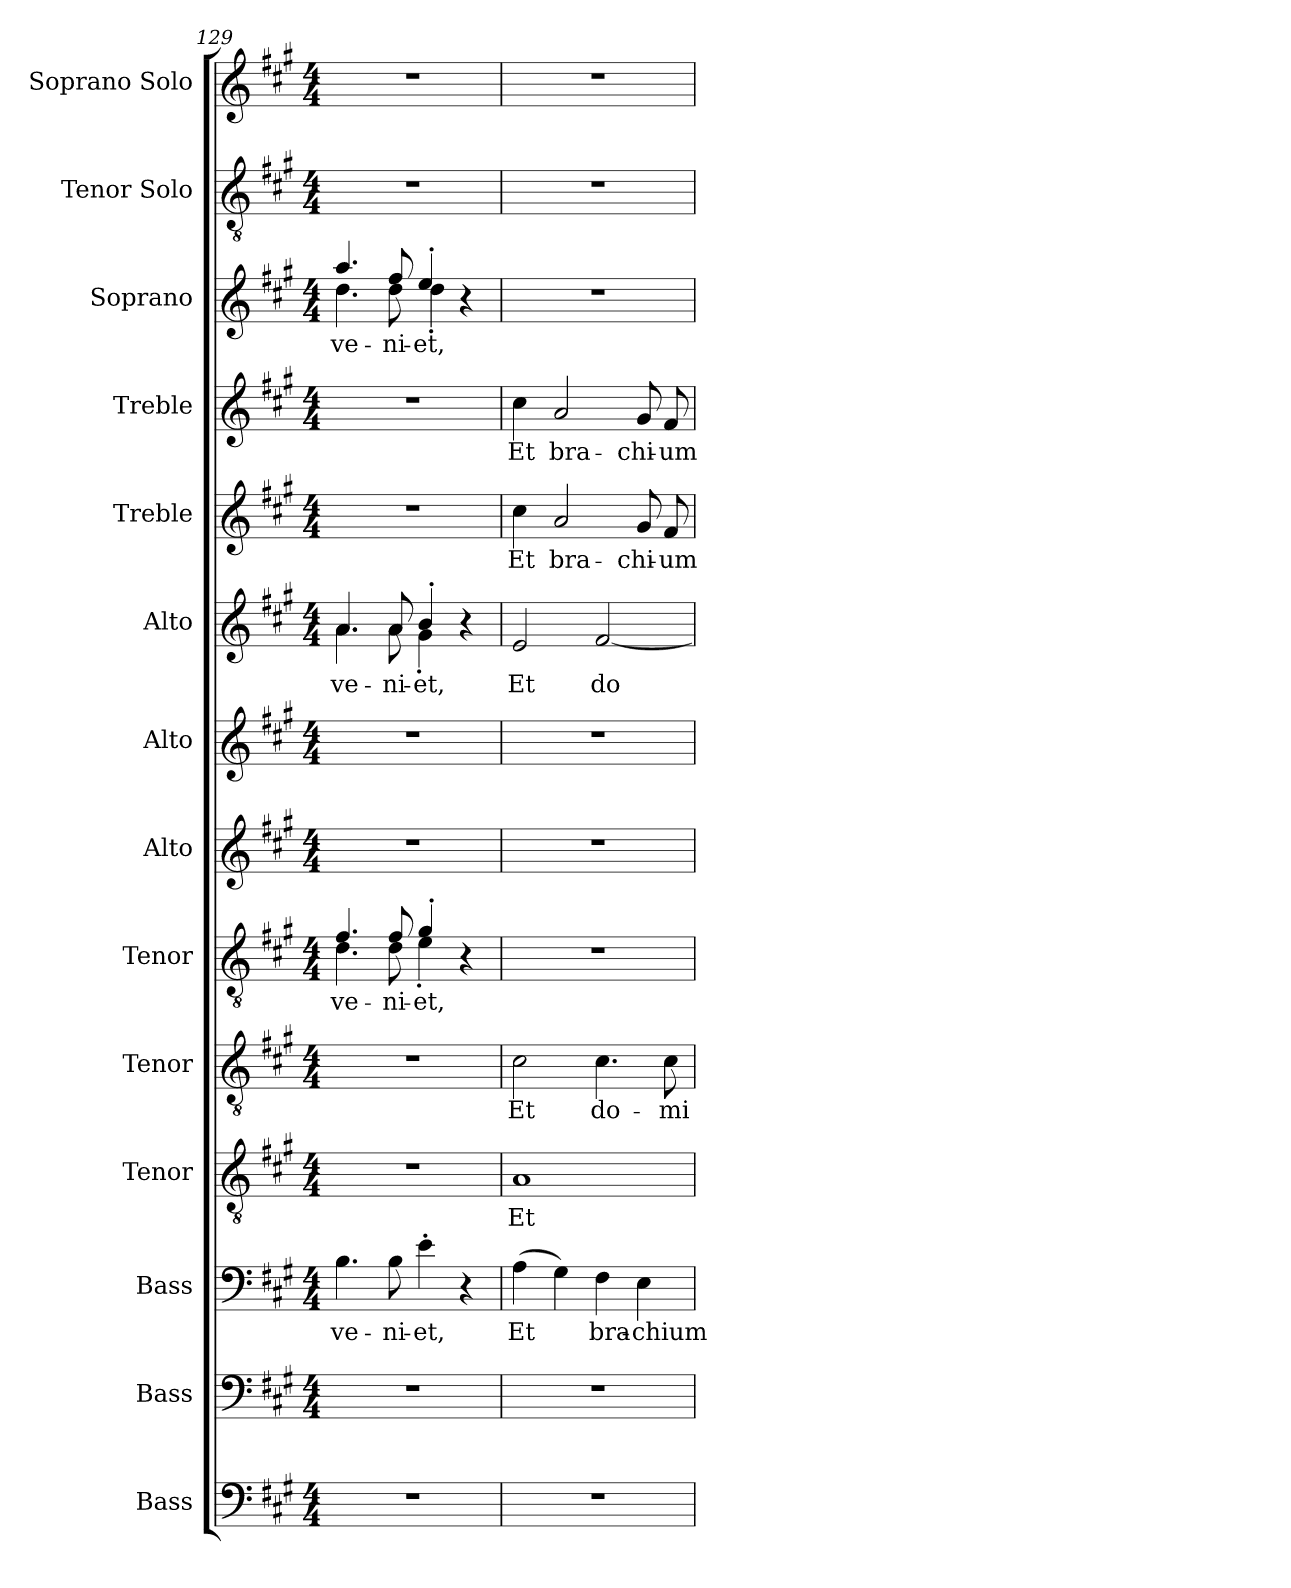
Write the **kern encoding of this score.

**kern	**kern	**kern	**text	**kern	**text	**kern	**text	**kern	**text	**kern	**kern	**kern	**text	**kern	**text	**kern	**text	**kern	**text	**kern	**kern
*part14	*part13	*part12	*part12	*part11	*part11	*part10	*part10	*part9	*part9	*part8	*part7	*part6	*part6	*part5	*part5	*part4	*part4	*part3	*part3	*part2	*part1
*staff14	*staff13	*staff12	*staff12	*staff11	*staff11	*staff10	*staff10	*staff9	*staff9	*staff8	*staff7	*staff6	*staff6	*staff5	*staff5	*staff4	*staff4	*staff3	*staff3	*staff2	*staff1
*I"Bass	*I"Bass	*I"Bass	*	*I"Tenor	*	*I"Tenor	*	*I"Tenor	*	*I"Alto	*I"Alto	*I"Alto	*	*I"Treble	*	*I"Treble	*	*I"Soprano	*	*I"Tenor Solo	*I"Soprano Solo
*I'B. 2.	*I'B. 1.	*I'B.	*	*I'T. 2.	*	*I'T. 1.	*	*I'T.	*	*I'A. 2.	*I'A. 1.	*I'A.	*	*	*	*	*	*I'S.	*	*I'T.  Solo	*I'S.  Solo
*clefF4	*clefF4	*clefF4	*	*clefGv2	*	*clefGv2	*	*clefGv2	*	*clefG2	*clefG2	*clefG2	*	*clefG2	*	*clefG2	*	*clefG2	*	*clefGv2	*clefG2
*	*	*	*	*ITrd7c12	*	*ITrd7c12	*	*ITrd7c12	*	*	*	*	*	*	*	*	*	*	*	*ITrd7c12	*
*k[f#c#g#]	*k[f#c#g#]	*k[f#c#g#]	*	*k[f#c#g#]	*	*k[f#c#g#]	*	*k[f#c#g#]	*	*k[f#c#g#]	*k[f#c#g#]	*k[f#c#g#]	*	*k[f#c#g#]	*	*k[f#c#g#]	*	*k[f#c#g#]	*	*k[f#c#g#]	*k[f#c#g#]
*f#:	*f#:	*f#:	*	*f#:	*	*f#:	*	*f#:	*	*f#:	*f#:	*f#:	*	*f#:	*	*f#:	*	*f#:	*	*f#:	*f#:
*M4/4	*M4/4	*M4/4	*	*M4/4	*	*M4/4	*	*M4/4	*	*M4/4	*M4/4	*M4/4	*	*M4/4	*	*M4/4	*	*M4/4	*	*M4/4	*M4/4
=129	=129	=129	=129	=129	=129	=129	=129	=129	=129	=129	=129	=129	=129	=129	=129	=129	=129	=129	=129	=129	=129
!	!	!	!LO:LY:b:color=#000000	!	!	!	!	!	!	!	!	!	!	!	!	!	!	!	!	!	!
!	!	!	!	!	!	!	!	!	!LO:LY:b:color=#000000	!	!	!	!	!	!	!	!	!	!	!	!
*	*	*	*	*	*	*	*	*^	*	*	*	*	*	*	*	*	*	*	*	*	*
!	!	!	!	!	!	!	!	!	!	!	!	!	!	!LO:LY:b:color=#000000	!	!	!	!	!	!	!	!
*	*	*	*	*	*	*	*	*	*	*	*	*	*^	*	*	*	*	*	*	*	*	*
!	!	!	!	!	!	!	!	!	!	!	!	!	!	!	!	!	!	!	!	!	!LO:LY:b:color=#000000	!	!
*	*	*	*	*	*	*	*	*	*	*	*	*	*	*	*	*	*	*	*	*^	*	*	*
1r	1r	4.Bi\	ve-	1r	.	1r	.	4.F#i/	4.Di\	ve-	1r	1r	4.ai/	4.ai\	ve-	1r	.	1r	.	4.aai/	4.ddi\	ve-	1r	1r
!	!	!	!LO:LY:b:color=#000000	!	!	!	!	!	!	!	!	!	!	!	!	!	!	!	!	!	!	!	!	!
!	!	!	!	!	!	!	!	!	!	!LO:LY:b:color=#000000	!	!	!	!	!	!	!	!	!	!	!	!	!	!
!	!	!	!	!	!	!	!	!	!	!	!	!	!	!	!LO:LY:b:color=#000000	!	!	!	!	!	!	!	!	!
!	!	!	!	!	!	!	!	!	!	!	!	!	!	!	!	!	!	!	!	!	!	!LO:LY:b:color=#000000	!	!
.	.	8Bi\	-ni-	.	.	.	.	8F#i/	8Di\	-ni-	.	.	8ai/	8ai\	-ni-	.	.	.	.	8ff#i/	8ddi\	-ni-	.	.
!	!	!	!LO:LY:b:color=#000000	!	!	!	!	!	!	!	!	!	!	!	!	!	!	!	!	!	!	!	!	!
!	!	!	!	!	!	!	!	!	!	!LO:LY:b:color=#000000	!	!	!	!	!	!	!	!	!	!	!	!	!	!
!	!	!	!	!	!	!	!	!	!	!	!	!	!	!	!LO:LY:b:color=#000000	!	!	!	!	!	!	!	!	!
!	!	!	!	!	!	!	!	!	!	!	!	!	!	!	!	!	!	!	!	!	!	!LO:LY:b:color=#000000	!	!
.	.	4e'i\	-et,	.	.	.	.	4G#'i/	4E'i\	-et,	.	.	4b'i/	4g#'i\	-et,	.	.	.	.	4ee'i/	4dd'i\	-et,	.	.
.	.	4r	.	.	.	.	.	4r	4ryy	.	.	.	4r	4ryy	.	.	.	.	.	4r	4ryy	.	.	.
*	*	*	*	*	*	*	*	*v	*v	*	*	*	*v	*v	*	*	*	*	*	*v	*v	*	*	*
!!LO:PB:g=z
=130	=130	=130	=130	=130	=130	=130	=130	=130	=130	=130	=130	=130	=130	=130	=130	=130	=130	=130	=130	=130	=130
*	*	*	*	*	*	*	*	*^	*	*	*	*^	*	*	*	*	*	*^	*	*	*
!	!	!	!LO:LY:b:color=#000000	!	!	!	!	!	!	!	!	!	!	!	!	!	!	!	!	!	!	!	!	!
*	*	*	*	*	*	*	*	*v	*v	*	*	*	*v	*v	*	*	*	*	*	*v	*v	*	*	*
*	*	*	*	*	*	*	*	*^	*	*	*	*^	*	*	*	*	*	*^	*	*	*
!	!	!	!	!	!LO:LY:b:color=#000000	!	!	!	!	!	!	!	!	!	!	!	!	!	!	!	!	!	!	!
*	*	*	*	*	*	*	*	*v	*v	*	*	*	*v	*v	*	*	*	*	*	*v	*v	*	*	*
*	*	*	*	*	*	*	*	*^	*	*	*	*^	*	*	*	*	*	*^	*	*	*
!	!	!	!	!	!	!	!LO:LY:b:color=#000000	!	!	!	!	!	!	!	!	!	!	!	!	!	!	!	!	!
*	*	*	*	*	*	*	*	*v	*v	*	*	*	*v	*v	*	*	*	*	*	*v	*v	*	*	*
*	*	*	*	*	*	*	*	*^	*	*	*	*^	*	*	*	*	*	*^	*	*	*
!	!	!	!	!	!	!	!	!	!	!	!	!	!	!	!LO:LY:b:color=#000000	!	!	!	!	!	!	!	!	!
*	*	*	*	*	*	*	*	*v	*v	*	*	*	*v	*v	*	*	*	*	*	*v	*v	*	*	*
*	*	*	*	*	*	*	*	*^	*	*	*	*^	*	*	*	*	*	*^	*	*	*
!	!	!	!	!	!	!	!	!	!	!	!	!	!	!	!	!	!LO:LY:b:color=#000000	!	!	!	!	!	!	!
*	*	*	*	*	*	*	*	*v	*v	*	*	*	*v	*v	*	*	*	*	*	*v	*v	*	*	*
*	*	*	*	*	*	*	*	*^	*	*	*	*^	*	*	*	*	*	*^	*	*	*
!	!	!	!	!	!	!	!	!	!	!	!	!	!	!	!	!	!	!	!LO:LY:b:color=#000000	!	!	!	!	!
*	*	*	*	*	*	*	*	*v	*v	*	*	*	*v	*v	*	*	*	*	*	*v	*v	*	*	*
1r	1r	(4Ai\	Et	1AAi	Et	2C#i\	Et	1r	.	1r	1r	2ei/	Et	4cc#i\	Et	4cc#i\	Et	1r	.	1r	1r
!	!	!	!	!	!	!	!	!	!	!	!	!	!	!	!LO:LY:b:color=#000000	!	!	!	!	!	!
!	!	!	!	!	!	!	!	!	!	!	!	!	!	!	!	!	!LO:LY:b:color=#000000	!	!	!	!
.	.	4G#i\)	.	.	.	.	.	.	.	.	.	.	.	2ai/	bra-	2ai/	bra-	.	.	.	.
!	!	!	!LO:LY:b:color=#000000	!	!	!	!	!	!	!	!	!	!	!	!	!	!	!	!	!	!
!	!	!	!	!	!	!	!LO:LY:b:color=#000000	!	!	!	!	!	!	!	!	!	!	!	!	!	!
!	!	!	!	!	!	!	!	!	!	!	!	!	!LO:LY:b:color=#000000	!	!	!	!	!	!	!	!
.	.	4F#i\	bra-	.	.	4.C#i\	do-	.	.	.	.	[2f#i/	do-	.	.	.	.	.	.	.	.
!	!	!	!LO:LY:b:color=#000000	!	!	!	!	!	!	!	!	!	!	!	!	!	!	!	!	!	!
!	!	!	!	!	!	!	!	!	!	!	!	!	!	!	!LO:LY:b:color=#000000	!	!	!	!	!	!
!	!	!	!	!	!	!	!	!	!	!	!	!	!	!	!	!	!LO:LY:b:color=#000000	!	!	!	!
.	.	4Ei\	-chium	.	.	.	.	.	.	.	.	.	.	8g#i/	-chi-	8g#i/	-chi-	.	.	.	.
!	!	!	!	!	!	!	!LO:LY:b:color=#000000	!	!	!	!	!	!	!	!	!	!	!	!	!	!
!	!	!	!	!	!	!	!	!	!	!	!	!	!	!	!LO:LY:b:color=#000000	!	!	!	!	!	!
!	!	!	!	!	!	!	!	!	!	!	!	!	!	!	!	!	!LO:LY:b:color=#000000	!	!	!	!
.	.	.	.	.	.	8C#i\	-mi-	.	.	.	.	.	.	8f#i/	-um	8f#i/	-um	.	.	.	.
=	=	=	=	=	=	=	=	=	=	=	=	=	=	=	=	=	=	=	=	=	=
*-	*-	*-	*-	*-	*-	*-	*-	*-	*-	*-	*-	*-	*-	*-	*-	*-	*-	*-	*-	*-	*-
